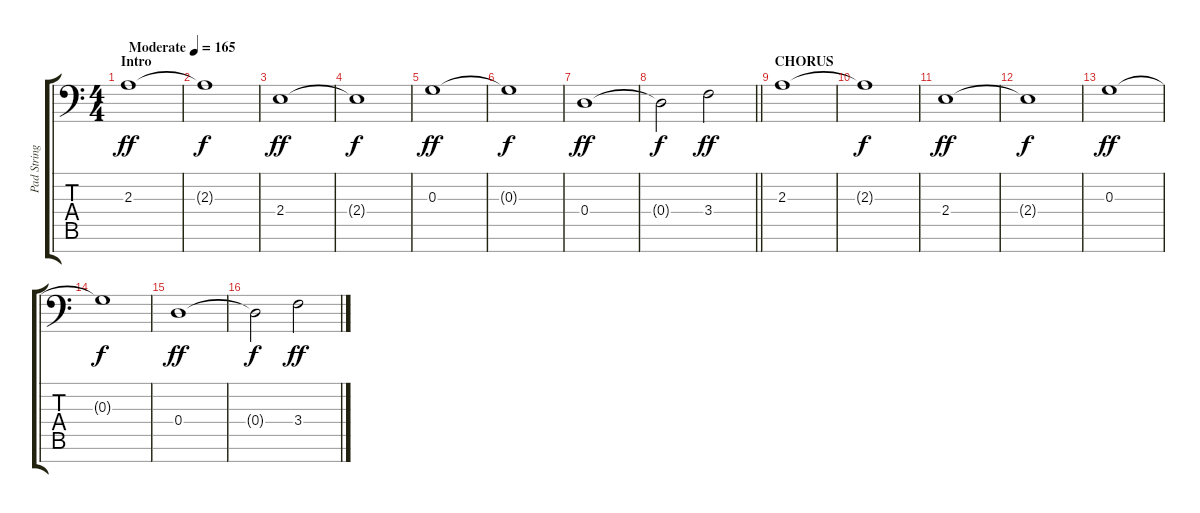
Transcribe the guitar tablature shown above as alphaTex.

\track ("Pad Strings" "Pad String") {instrument synthstrings2}
\staff {score tabs}
\tuning (C8 B3 G3 D3 A2 E2 C-1) {hide}
\ts (4 4)
\section ("" "Intro")
\tempo (165 "Moderate")
\clef f4
\ks c
2.3.1{dy ff instrument synthstrings2} |
2.3{t}.1{dy f} |
2.4.1{dy ff} |
2.4{t}.1{dy f} |
0.3.1{dy ff} |
0.3{t}.1{dy f} |
0.4.1{dy ff} |
\barLineRight lightlight
0.4{t}.2{dy f} 3.4.2{dy ff} |
\section ("" "CHORUS")
2.3.1 |
2.3{t}.1{dy f} |
2.4.1{dy ff} |
2.4{t}.1{dy f} |
0.3.1{dy ff} |
0.3{t}.1{dy f} |
0.4.1{dy ff} |
0.4{t}.2{dy f} 3.4.2{dy ff}
